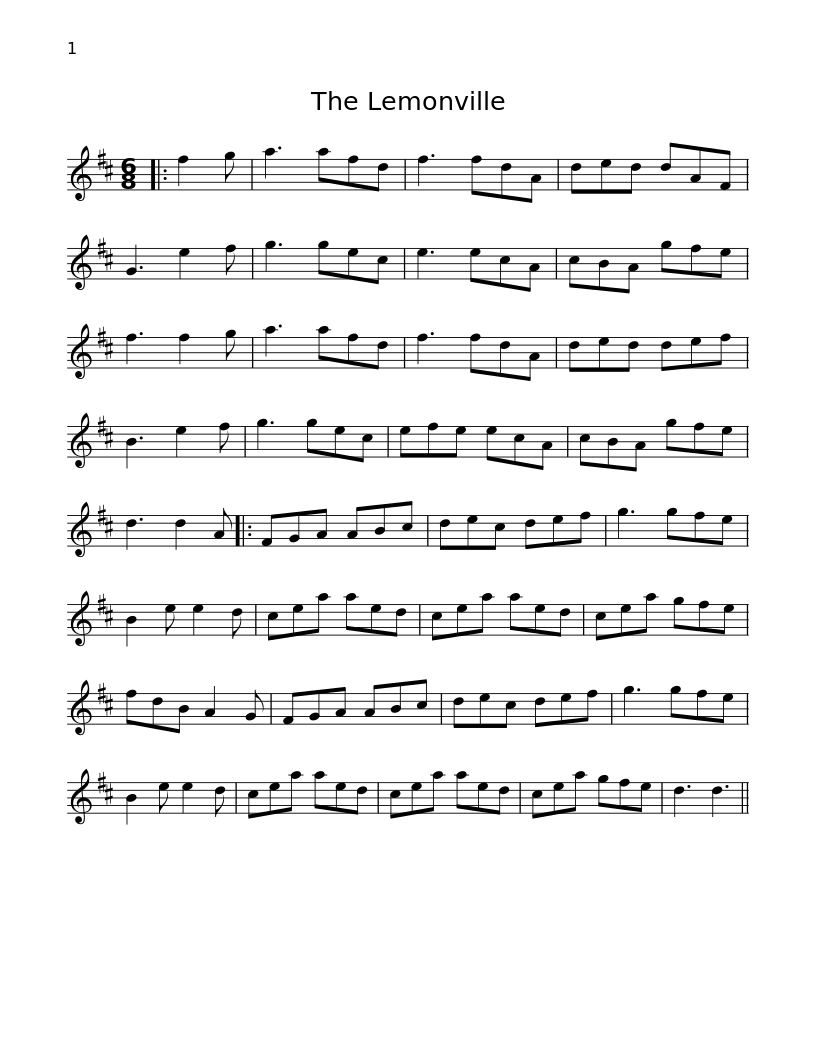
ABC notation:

X:1
L:1/8
M:6/8
I:linebreak $
K:D
V:1 treble
V:1
|: f2 g | a3 afd | f3 fdA | ded dAF | G3 e2 f | %5
 g3 gec | e3 ecA | cBA gfe | f3 f2 g |$ a3 afd | %10
 f3 fdA | ded def | B3 e2 f | g3 gec | efe ecA | %15
 cBA gfe | d3 d2 A |:$ FGA ABc | dec def | g3 gfe | %20
 B2 e e2 d | cea aed | cea aed | cea gfe |$ fdB A2 G | %25
 FGA ABc | dec def | g3 gfe | B2 e e2 d | cea aed | %30
 cea aed | cea gfe |$ d3 d3 || %33
